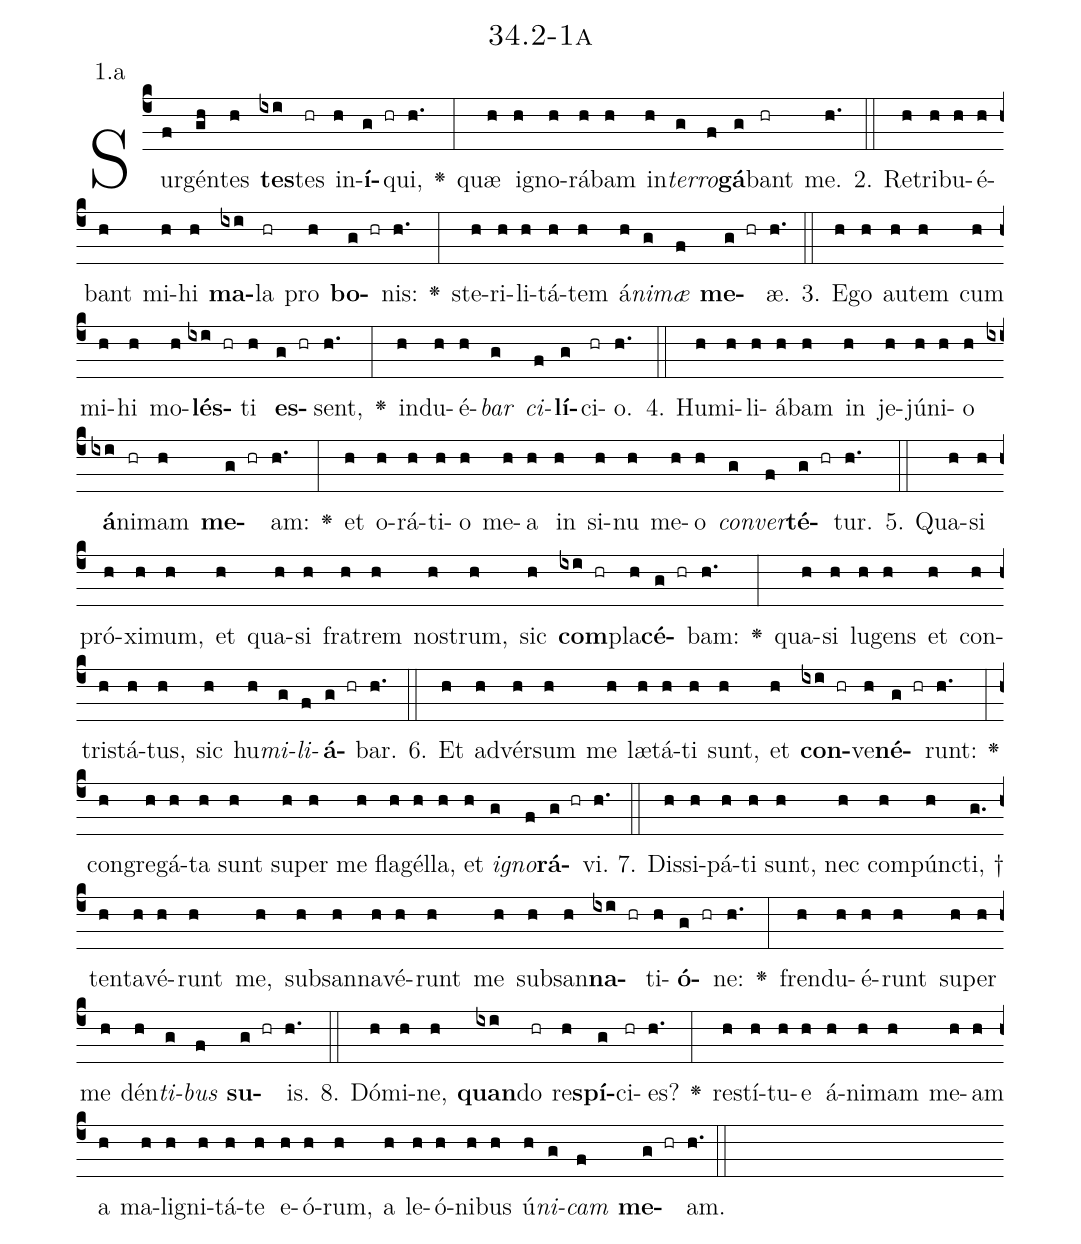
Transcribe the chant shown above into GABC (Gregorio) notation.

name: 34.2-1a;
annotation: 1.a;
%%
(c4)Sur(f)gén(gh)tes(h) <b>tes</b>(ixi)tes(hr) in(h)<b>í</b>(g hr)qui,(h.) <v>\greheightstar</v>(:) quæ(h) i(h)gno(h)rá(h)bam(h) in(h)<i>ter</i>(g)<i>ro</i>(f)<b>gá</b>(g)bant(hr) me.(h.) (::)
2. Re(h)tri(h)bu(h)é(h)bant(h) mi(h)hi(h) <b>ma</b>(ixi)la(hr) pro(h) <b>bo</b>(g hr)nis:(h.) <v>\greheightstar</v>(:) ste(h)ri(h)li(h)tá(h)tem(h) á(h)<i>ni</i>(g)<i>mæ</i>(f) <b>me</b>(g hr)æ.(h.) (::)
3. E(h)go(h) au(h)tem(h) cum(h) mi(h)hi(h) mo(h)<b>lés</b>(ixi hr)ti(h) <b>es</b>(g hr)sent,(h.) <v>\greheightstar</v>(:) ind(h)u(h)é(h)<i>bar</i>(g) <i>ci</i>(f)<b>lí</b>(g)ci(hr)o.(h.) (::)
4. Hu(h)mi(h)li(h)á(h)bam(h) in(h) je(h)jú(h)ni(h)o(h) <b>á</b>(ixi)ni(hr)mam(h) <b>me</b>(g hr)am:(h.) <v>\greheightstar</v>(:) et(h) o(h)rá(h)ti(h)o(h) me(h)a(h) in(h) si(h)nu(h) me(h)o(h) <i>con</i>(g)<i>ver</i>(f)<b>té</b>(g hr)tur.(h.) (::)
5. Qua(h)si(h) pró(h)xi(h)mum,(h) et(h) qua(h)si(h) fra(h)trem(h) nos(h)trum,(h) sic(h) <b>com</b>(ixi hr)pla(h)<b>cé</b>(g hr)bam:(h.) <v>\greheightstar</v>(:) qua(h)si(h) lu(h)gens(h) et(h) con(h)tris(h)tá(h)tus,(h) sic(h) hu(h)<i>mi</i>(g)<i>li</i>(f)<b>á</b>(g hr)bar.(h.) (::)
6. Et(h) ad(h)vér(h)sum(h) me(h) læ(h)tá(h)ti(h) sunt,(h) et(h) <b>con</b>(ixi hr)ve(h)<b>né</b>(g hr)runt:(h.) <v>\greheightstar</v>(:) con(h)gre(h)gá(h)ta(h) sunt(h) su(h)per(h) me(h) fla(h)gél(h)la,(h) et(h) <i>i</i>(g)<i>gno</i>(f)<b>rá</b>(g hr)vi.(h.) (::)
7. Dis(h)si(h)pá(h)ti(h) sunt,(h) nec(h) com(h)púnc(h)ti, †(g.) ten(h)ta(h)vé(h)runt(h) me,(h) sub(h)san(h)na(h)vé(h)runt(h) me(h) sub(h)san(h)<b>na</b>(ixi hr)ti(h)<b>ó</b>(g hr)ne:(h.) <v>\greheightstar</v>(:) fren(h)du(h)é(h)runt(h) su(h)per(h) me(h) dén(h)<i>ti</i>(g)<i>bus</i>(f) <b>su</b>(g hr)is.(h.) (::)
8. Dó(h)mi(h)ne,(h) <b>quan</b>(ixi)do(hr) re(h)<b>spí</b>(g)ci(hr)es?(h.) <v>\greheightstar</v>(:) re(h)stí(h)tu(h)e(h) á(h)ni(h)mam(h) me(h)am(h) a(h) ma(h)li(h)gni(h)tá(h)te(h) e(h)ó(h)rum,(h) a(h) le(h)ó(h)ni(h)bus(h) ú(h)<i>ni</i>(g)<i>cam</i>(f) <b>me</b>(g hr)am.(h.) (::)
